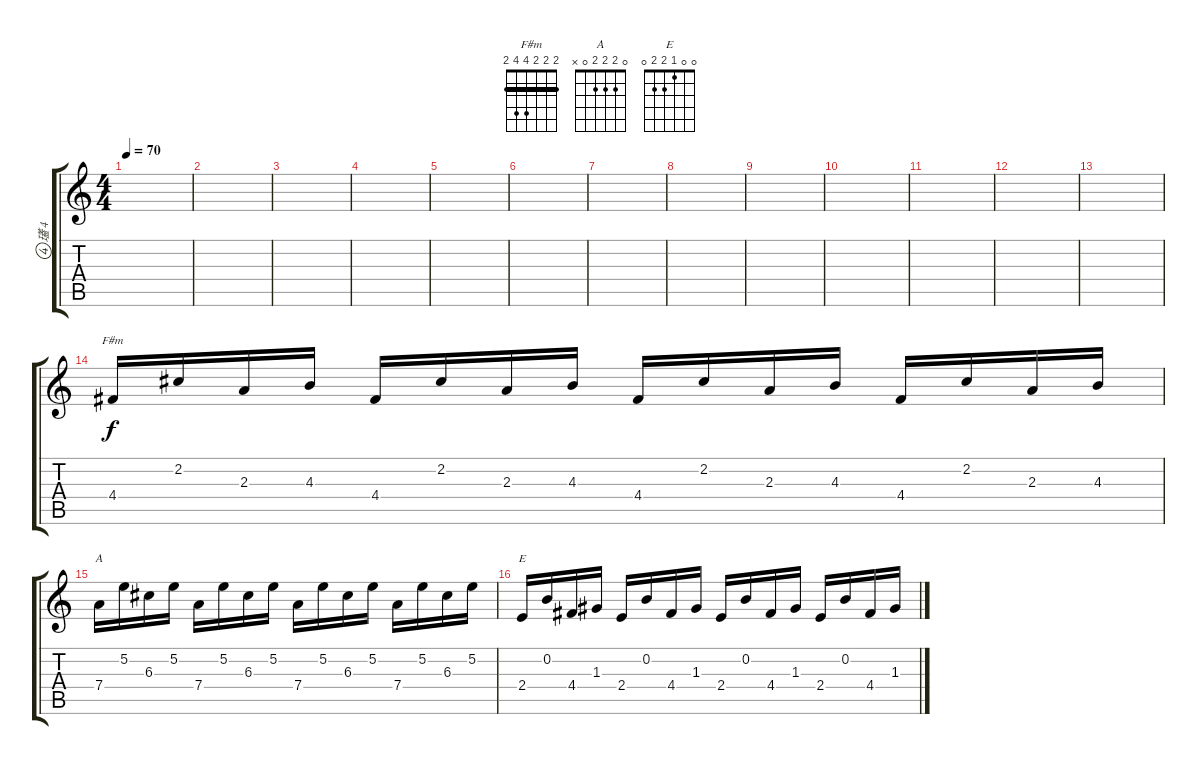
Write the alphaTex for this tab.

\track ("瓂 4" "瓂 4") {instrument acousticguitarsteel}
\staff {score tabs}
\tuning (E4 B3 G3 D3 A2 E2) {hide}
\chord ("F#m" 2 2 2 4 4 2) {barre 2}
\chord ("A" 0 2 2 2 0 x)
\chord ("E" 0 0 1 2 2 0)
\ts (4 4)
\tempo 70
\clef g2
\ks c
|
|
|
|
|
|
|
|
|
|
|
|
|
4.4.16{ch "F#m"} 2.2.16 2.3.16 4.3.16 4.4.16 2.2.16 2.3.16 4.3.16 4.4.16 2.2.16 2.3.16 4.3.16 4.4.16 2.2.16 2.3.16 4.3.16 |
7.4.16{ch "A"} 5.2.16 6.3.16 5.2.16 7.4.16 5.2.16 6.3.16 5.2.16 7.4.16 5.2.16 6.3.16 5.2.16 7.4.16 5.2.16 6.3.16 5.2.16 |
2.4.16{ch "E"} 0.2.16 4.4.16 1.3.16 2.4.16 0.2.16 4.4.16 1.3.16 2.4.16 0.2.16 4.4.16 1.3.16 2.4.16 0.2.16 4.4.16 1.3.16
